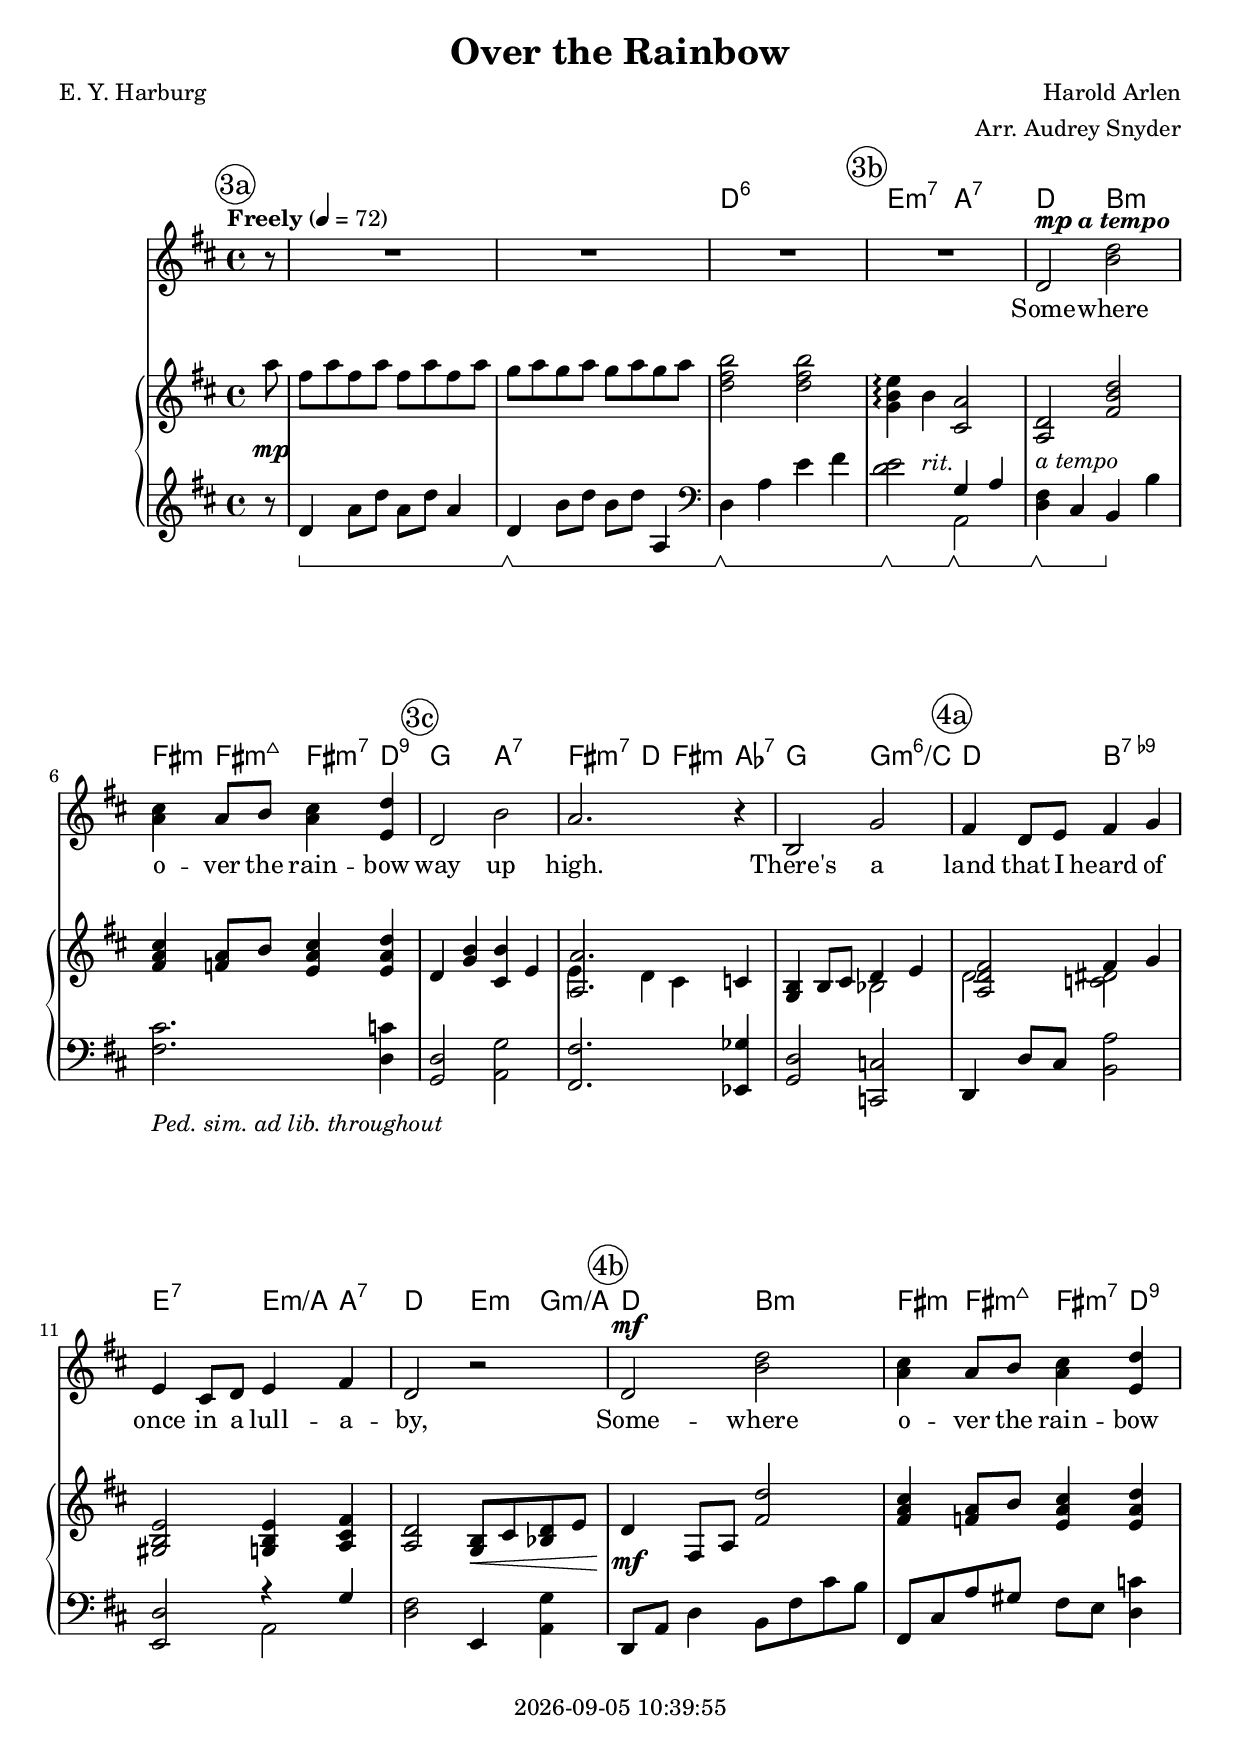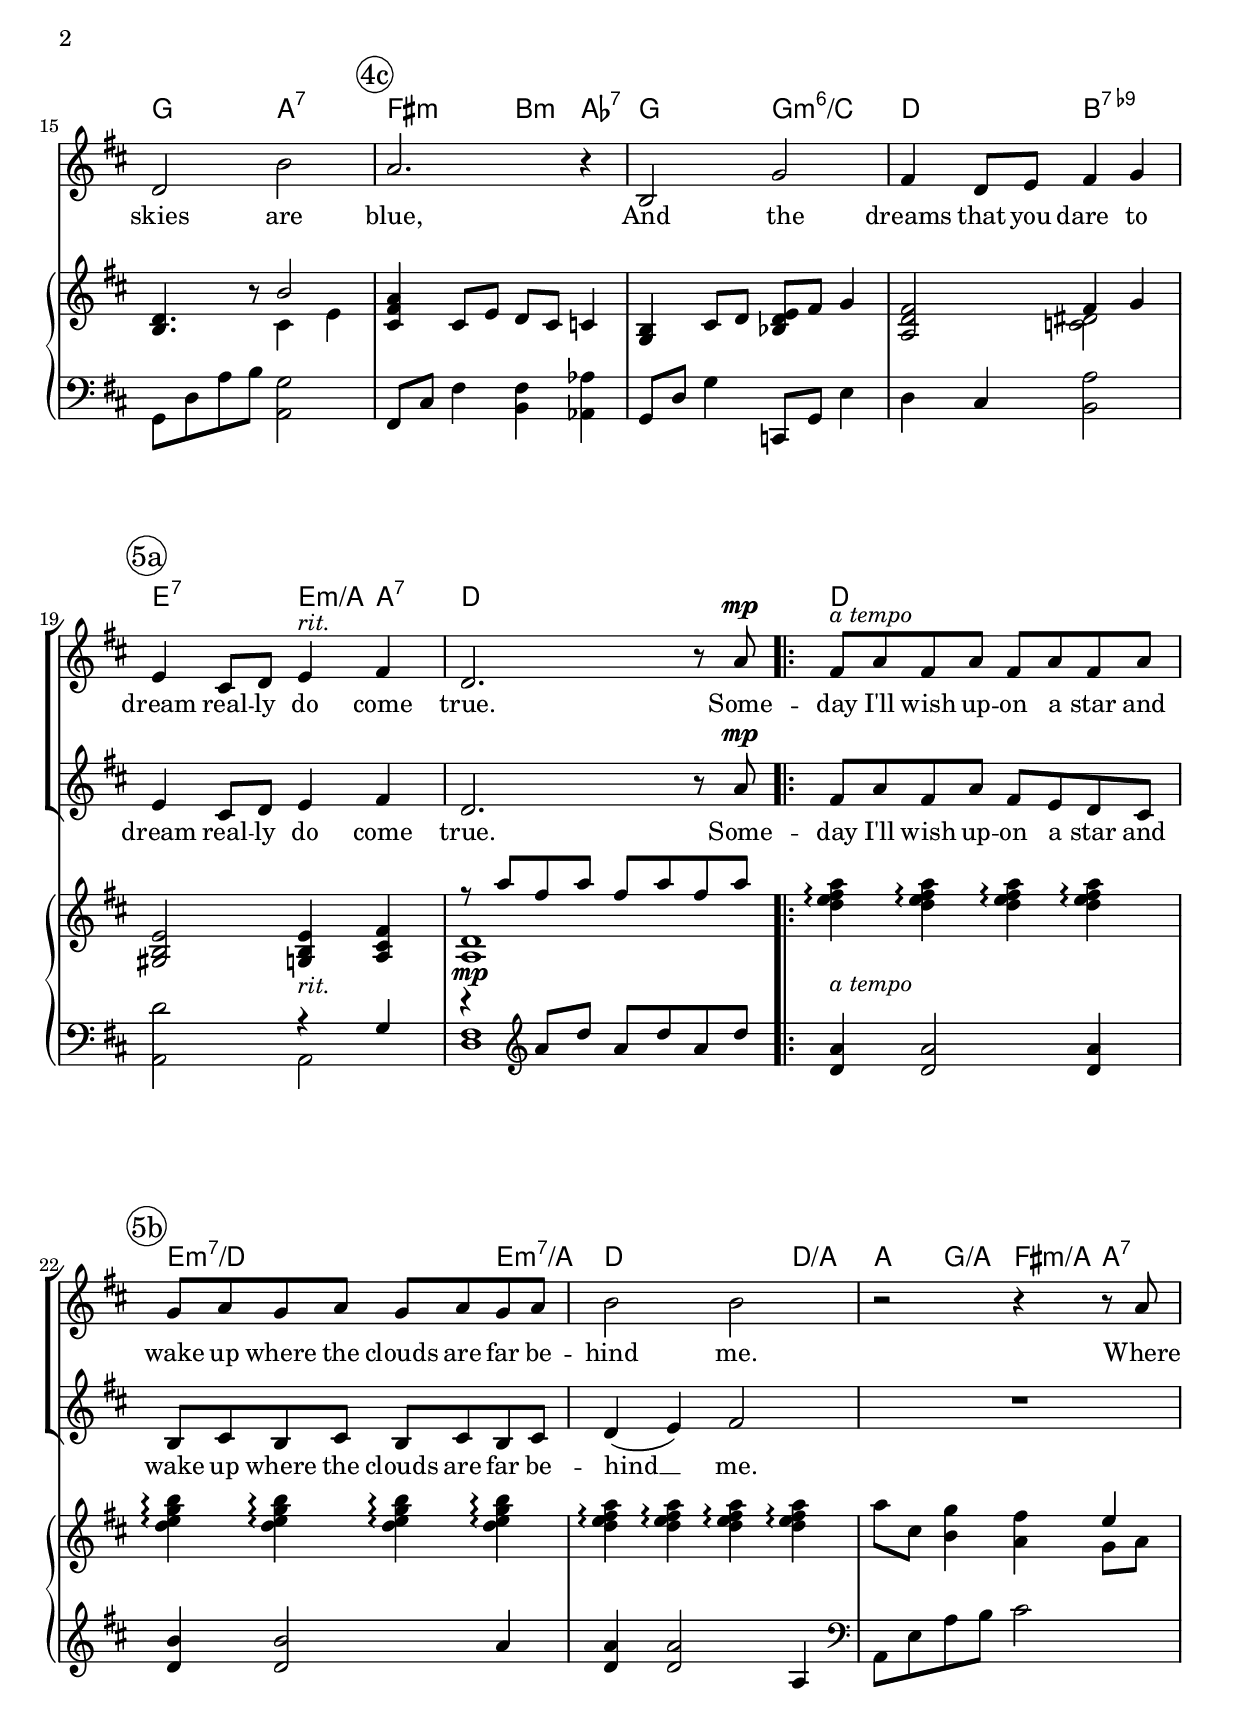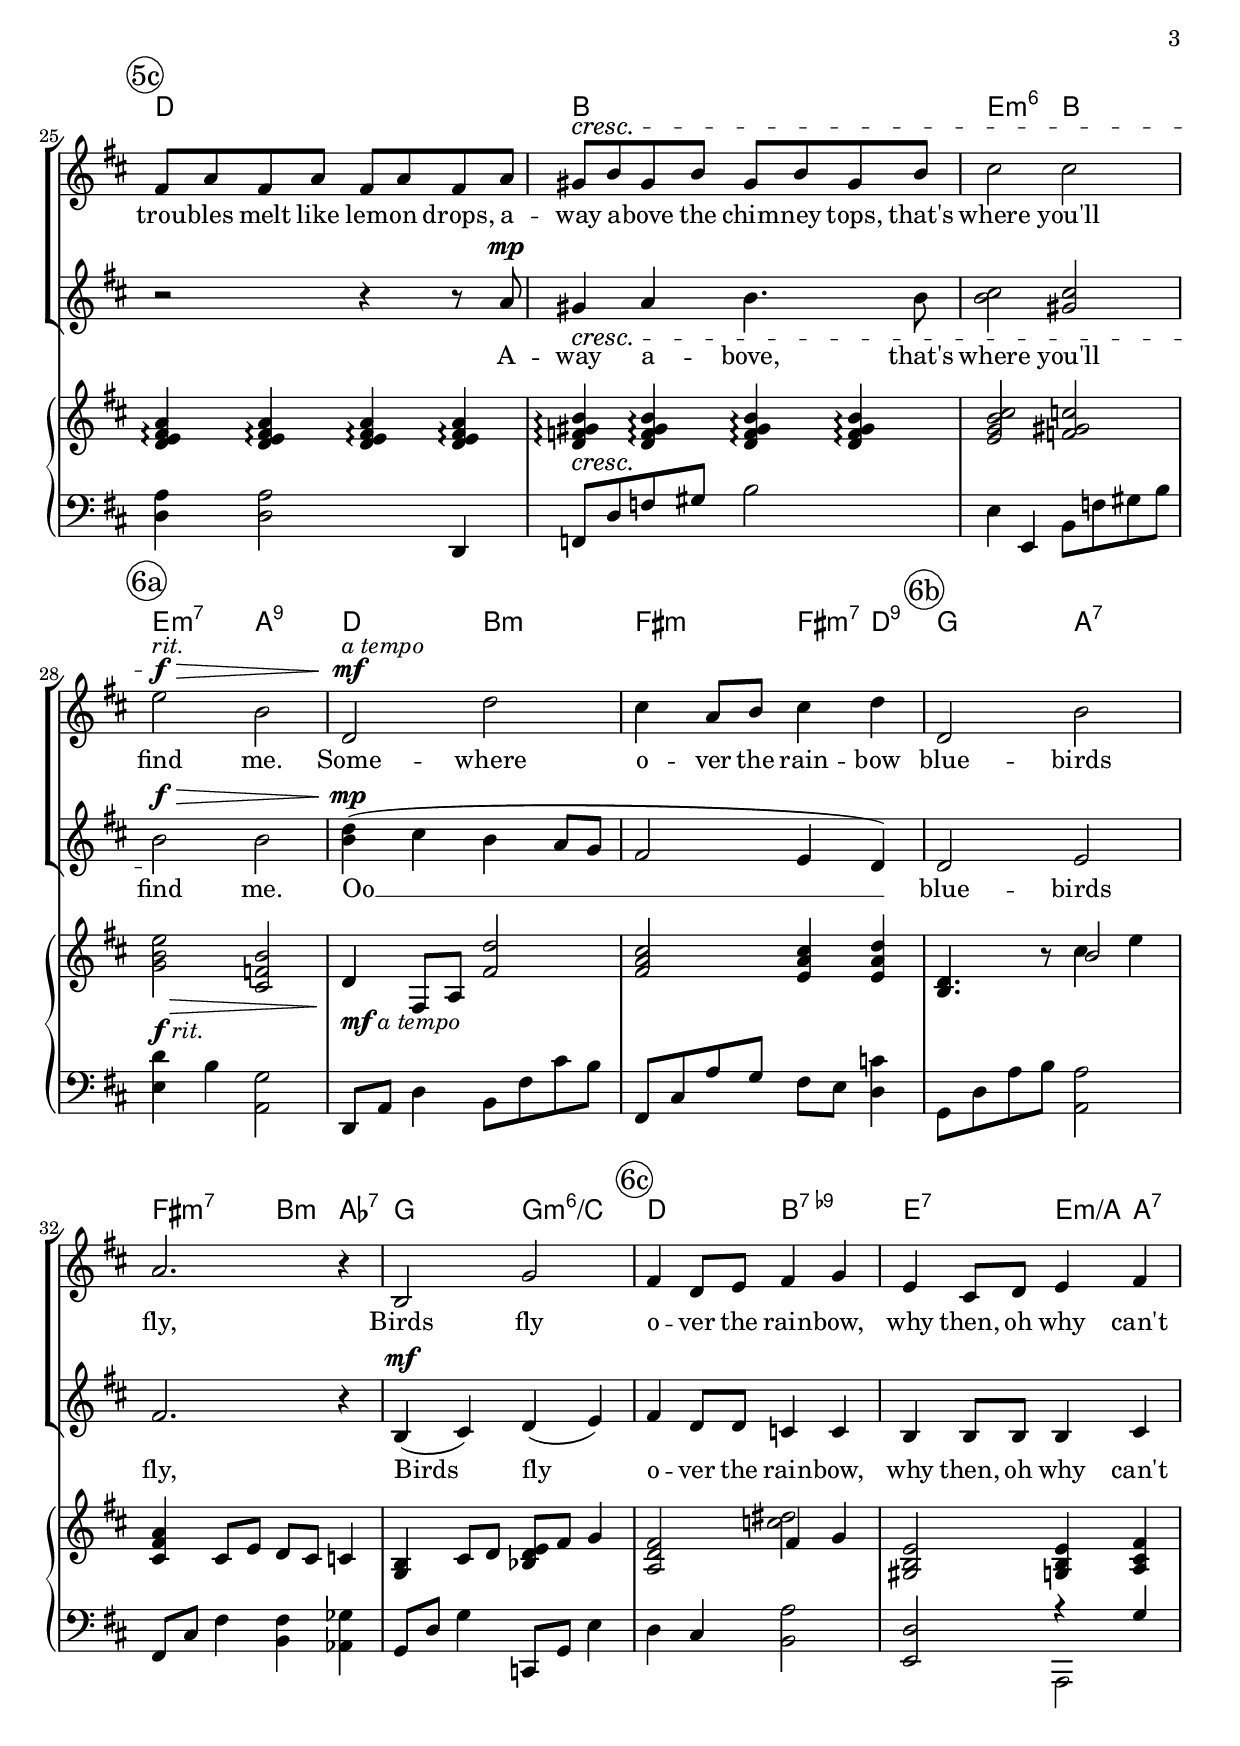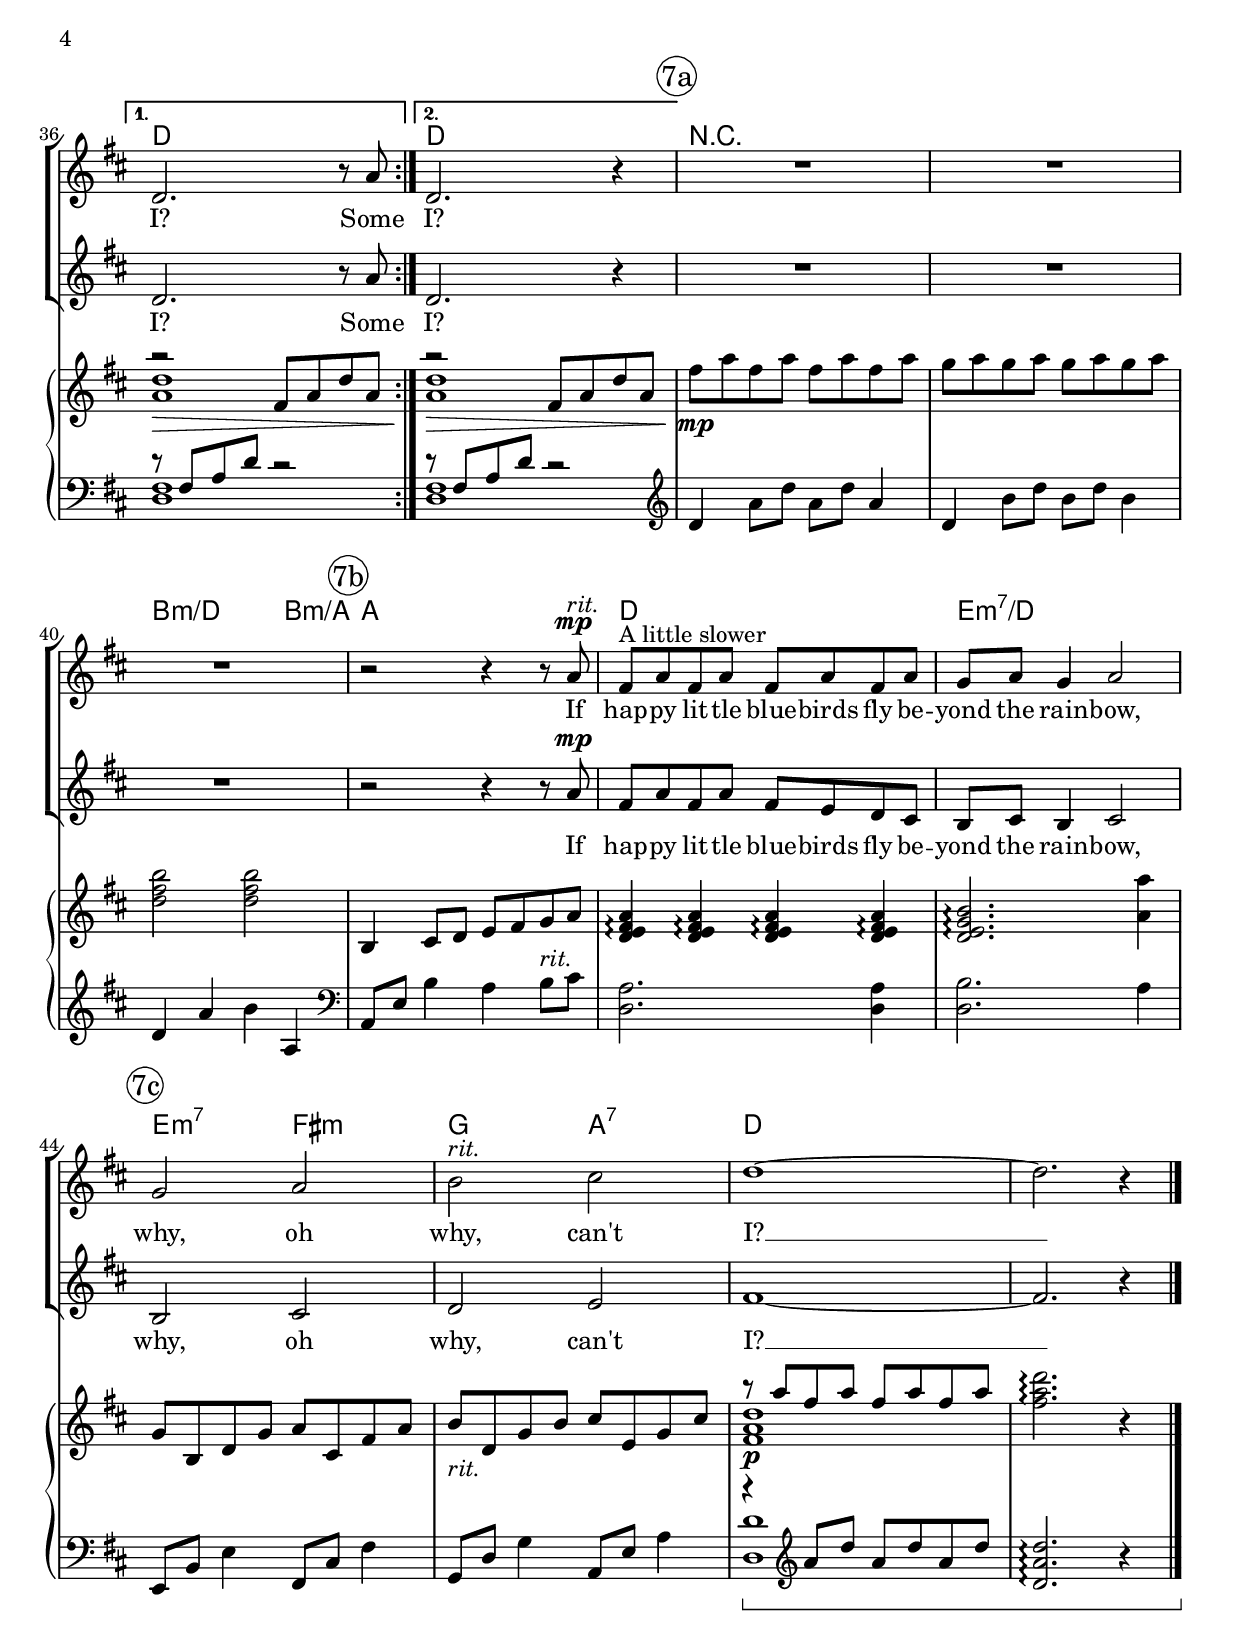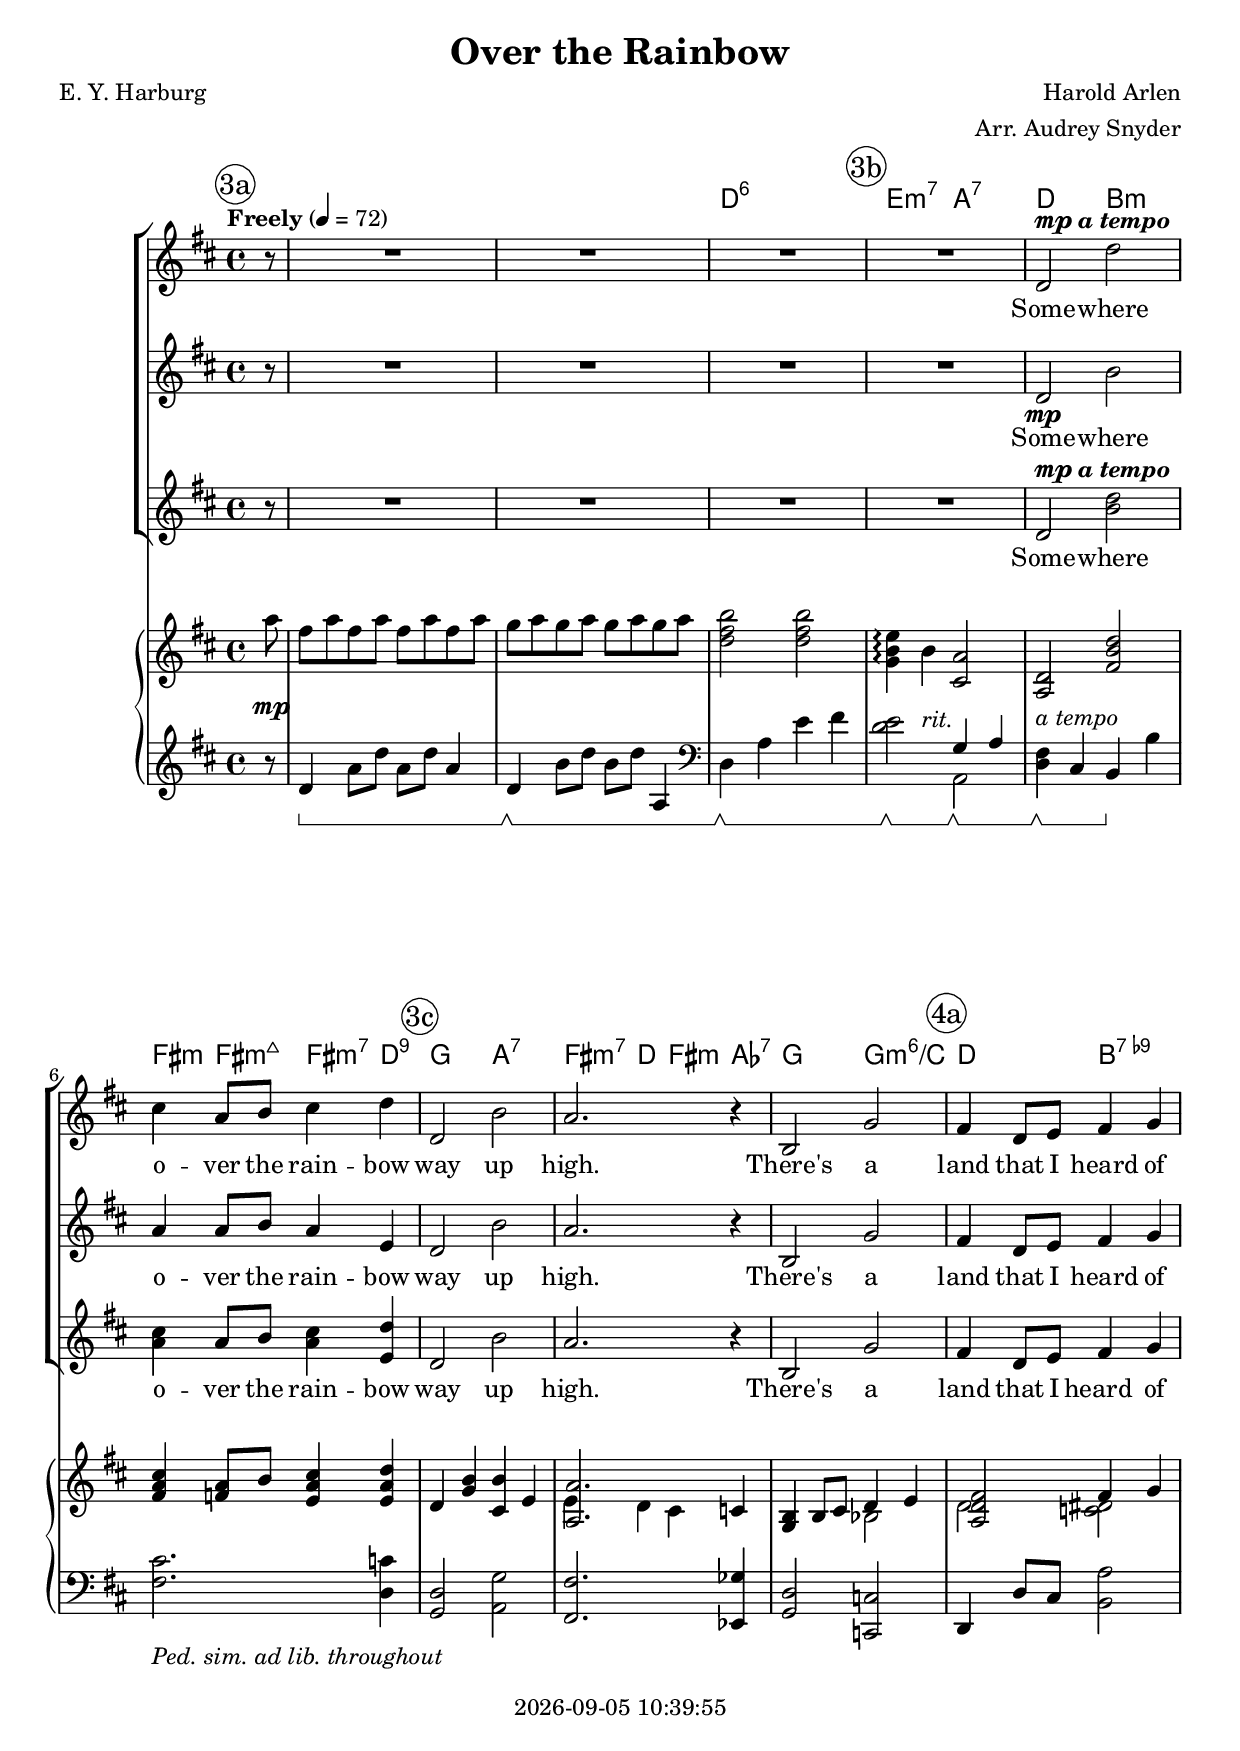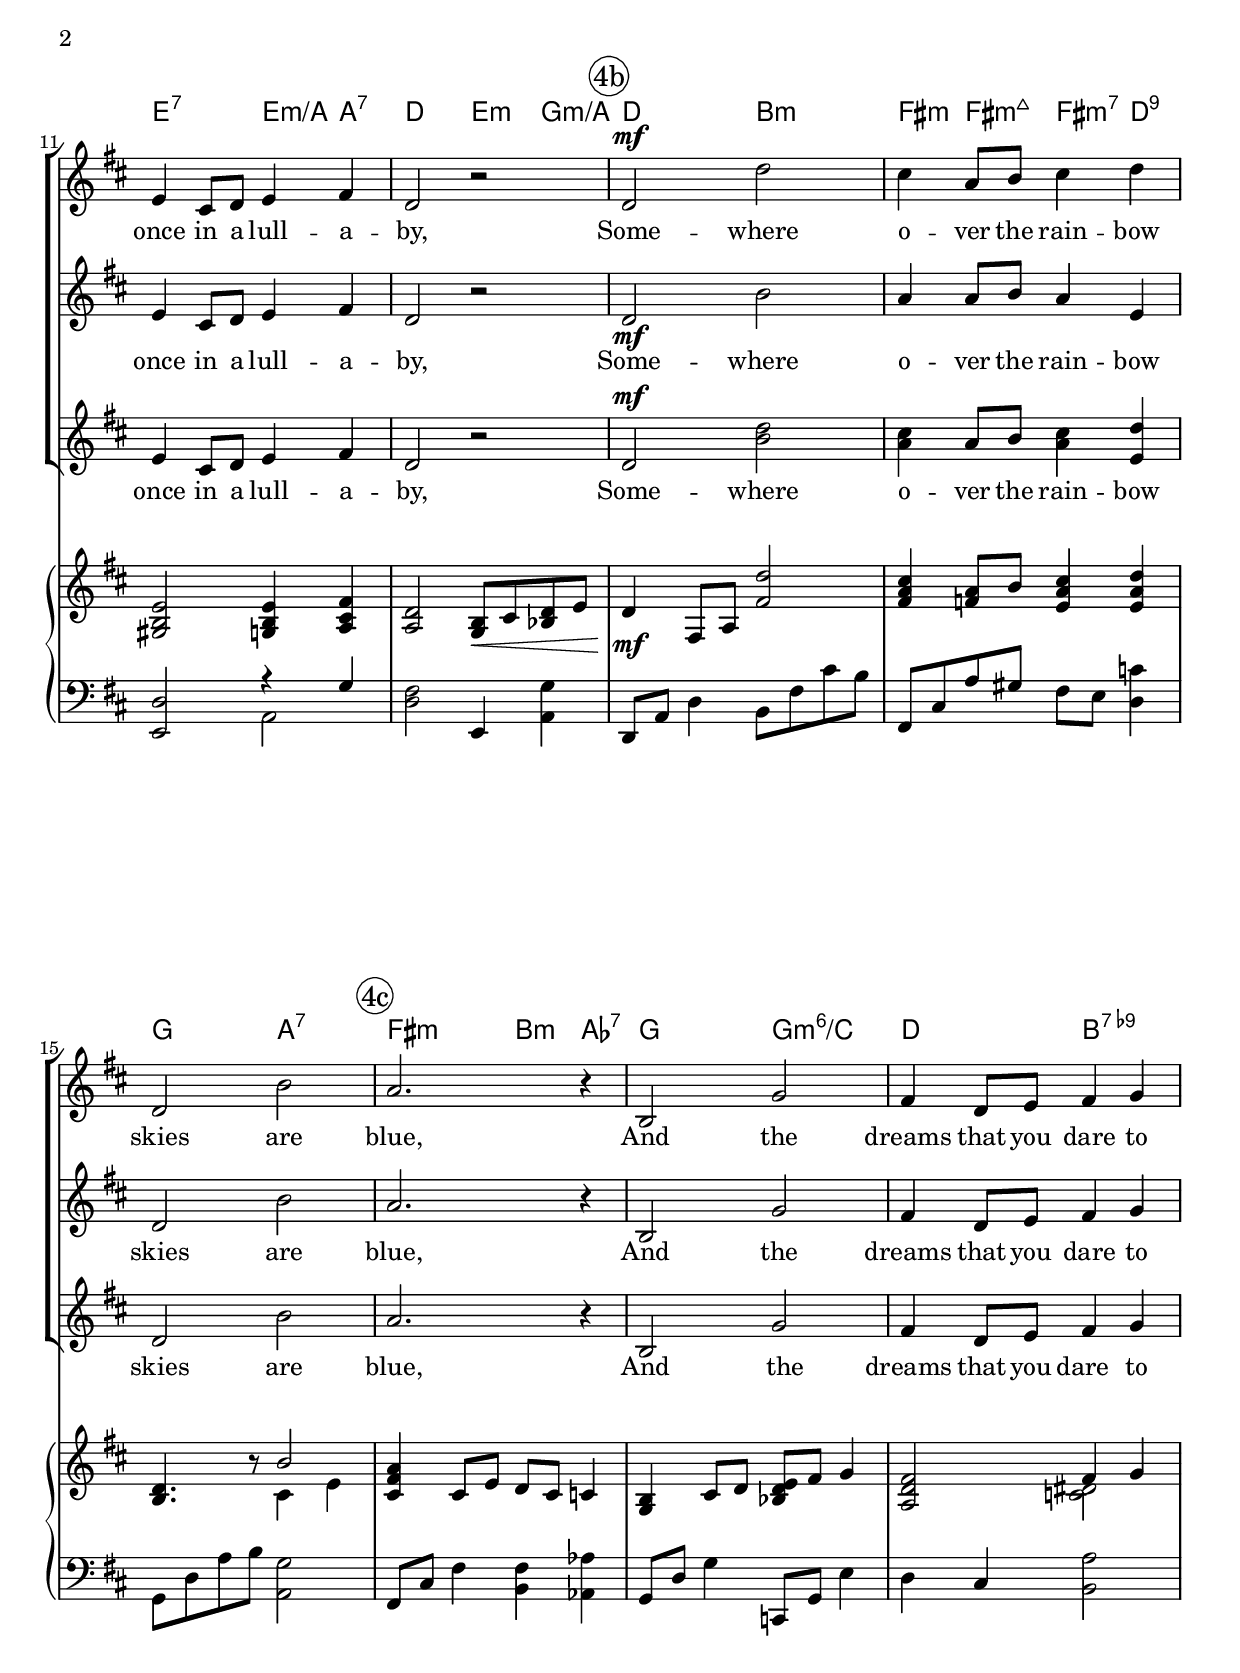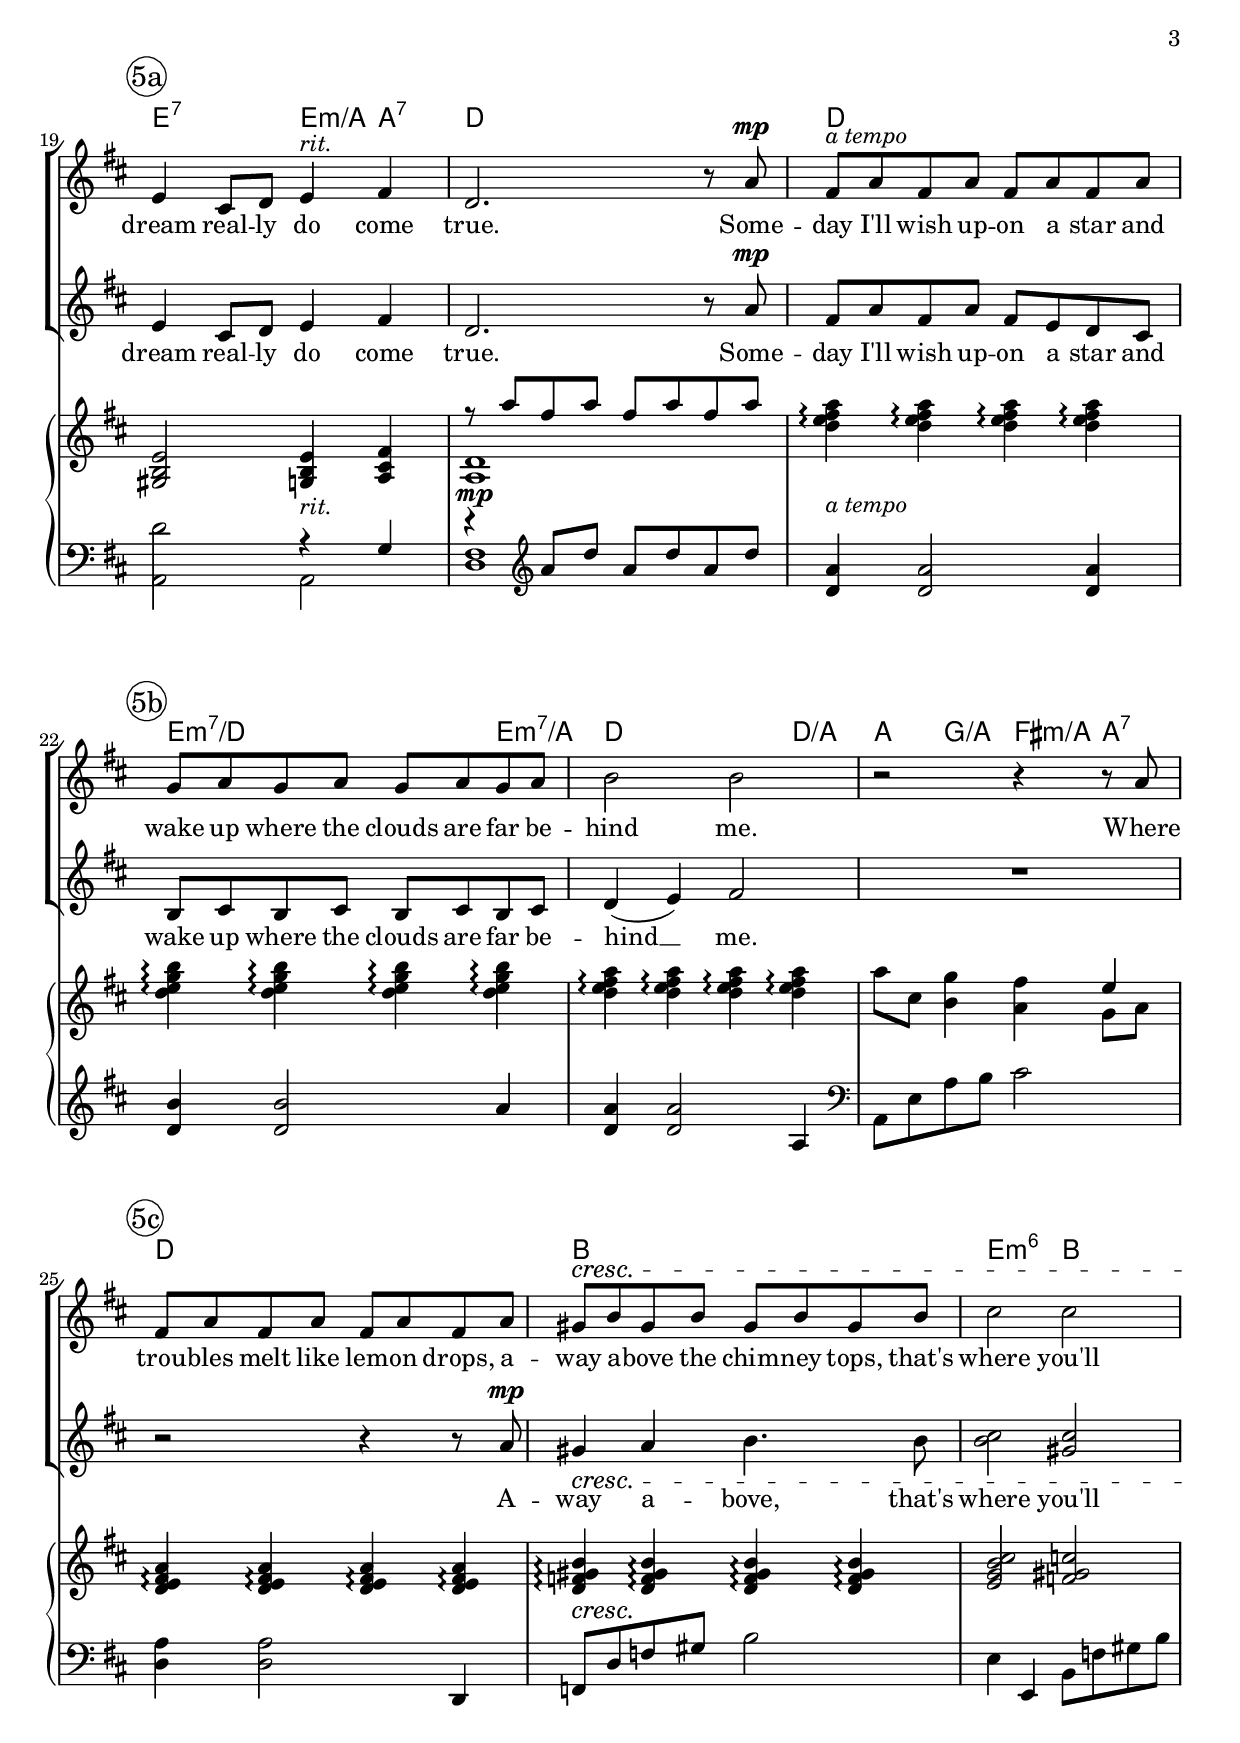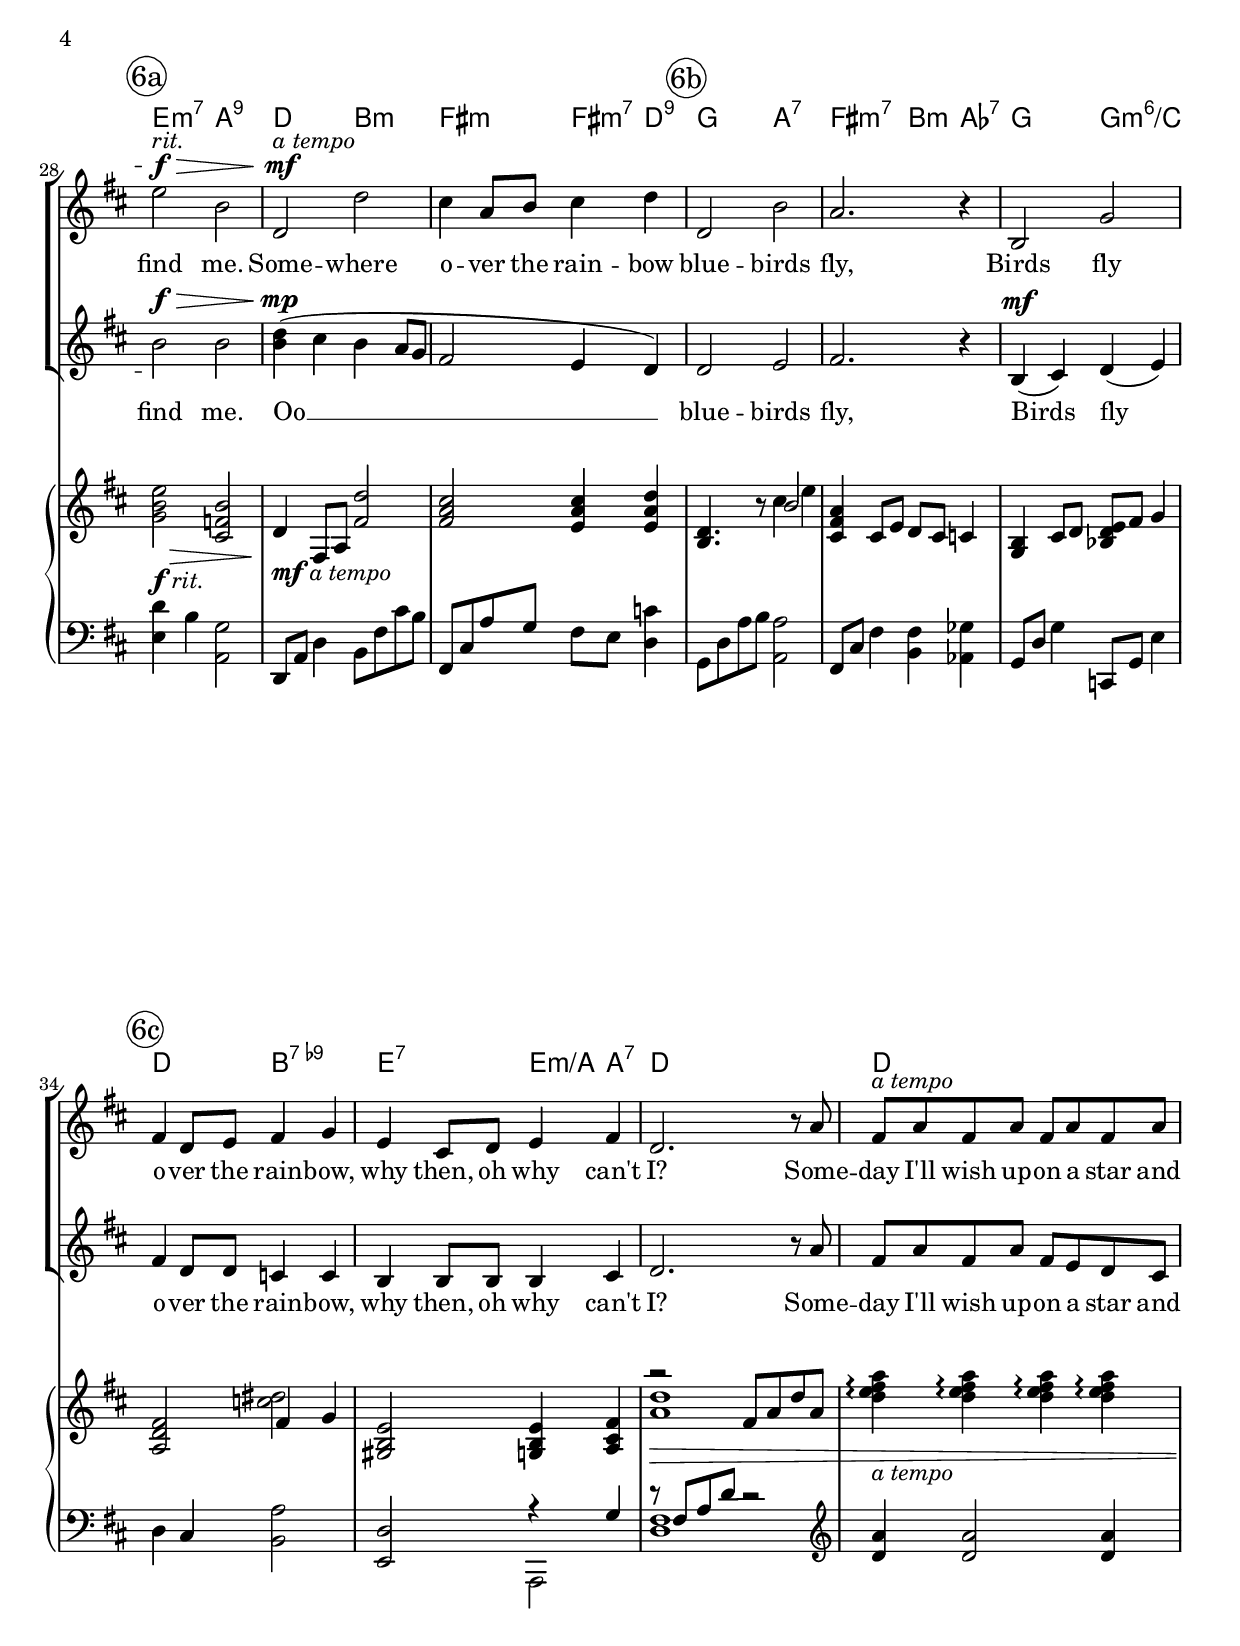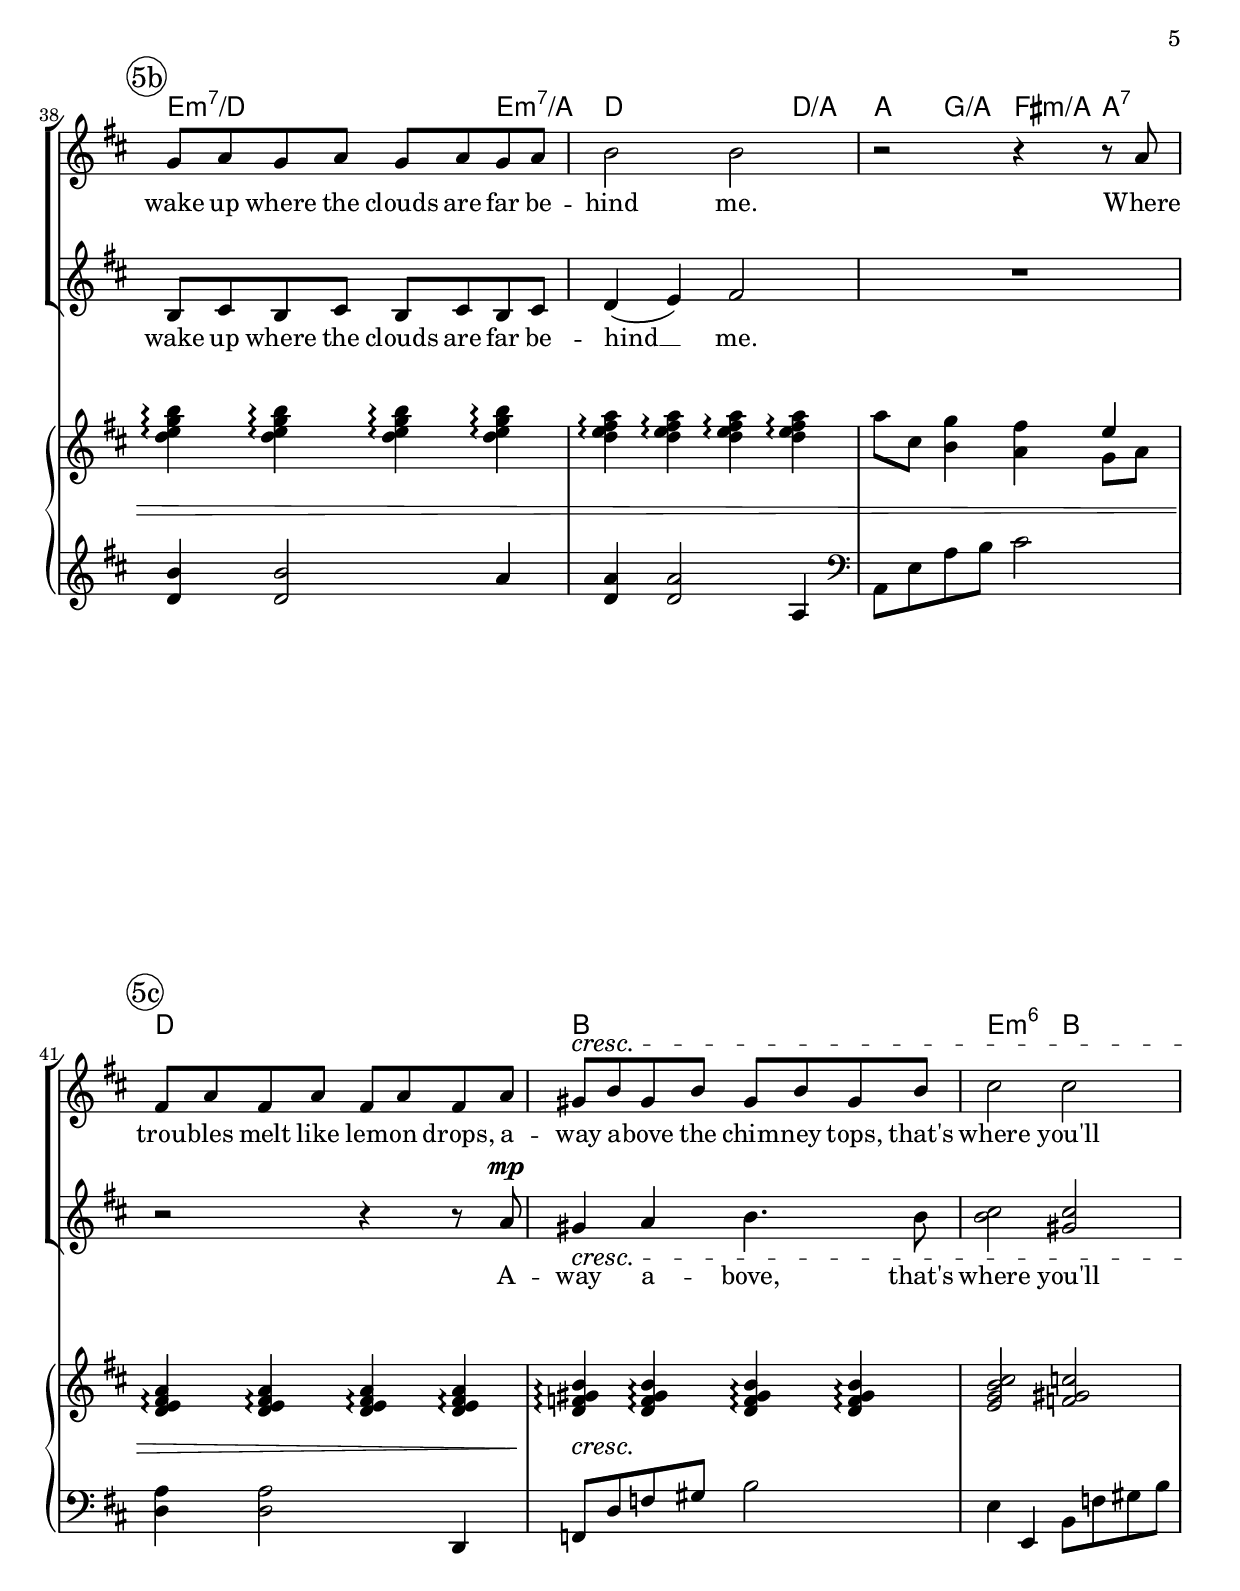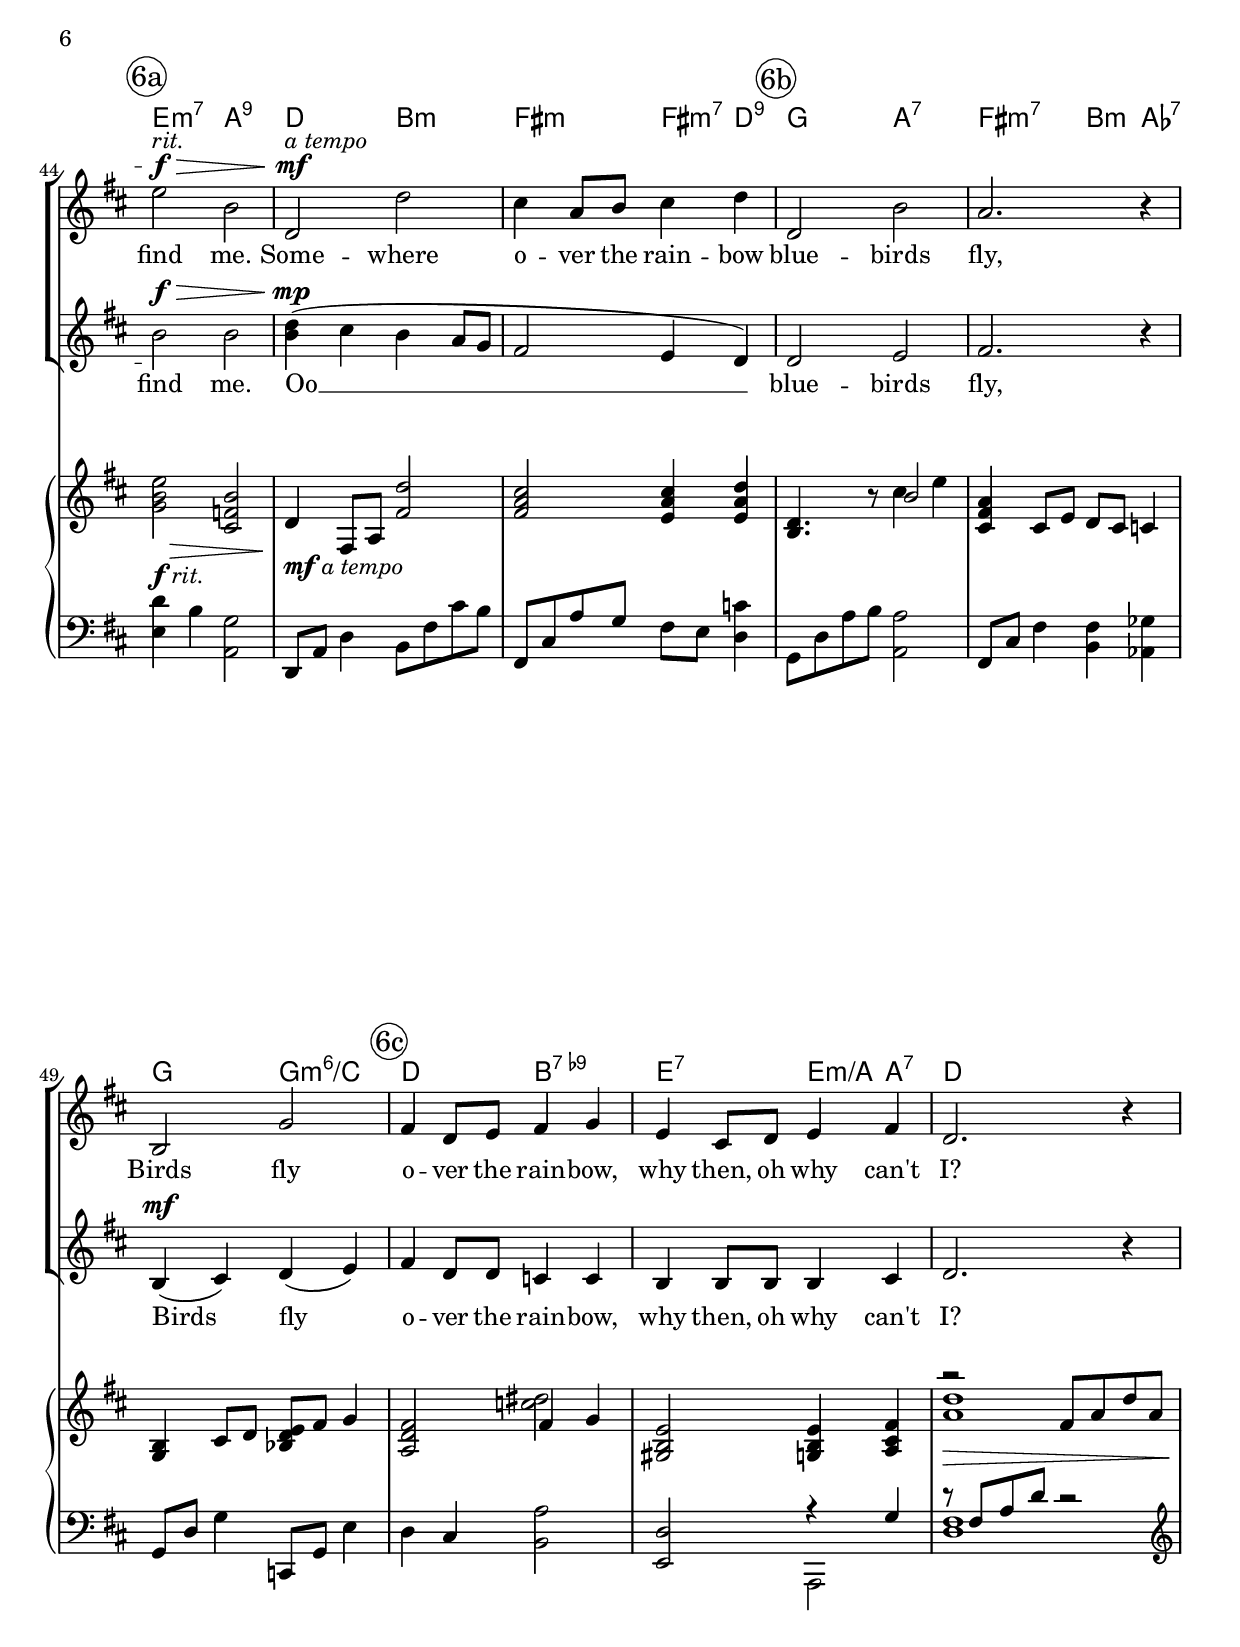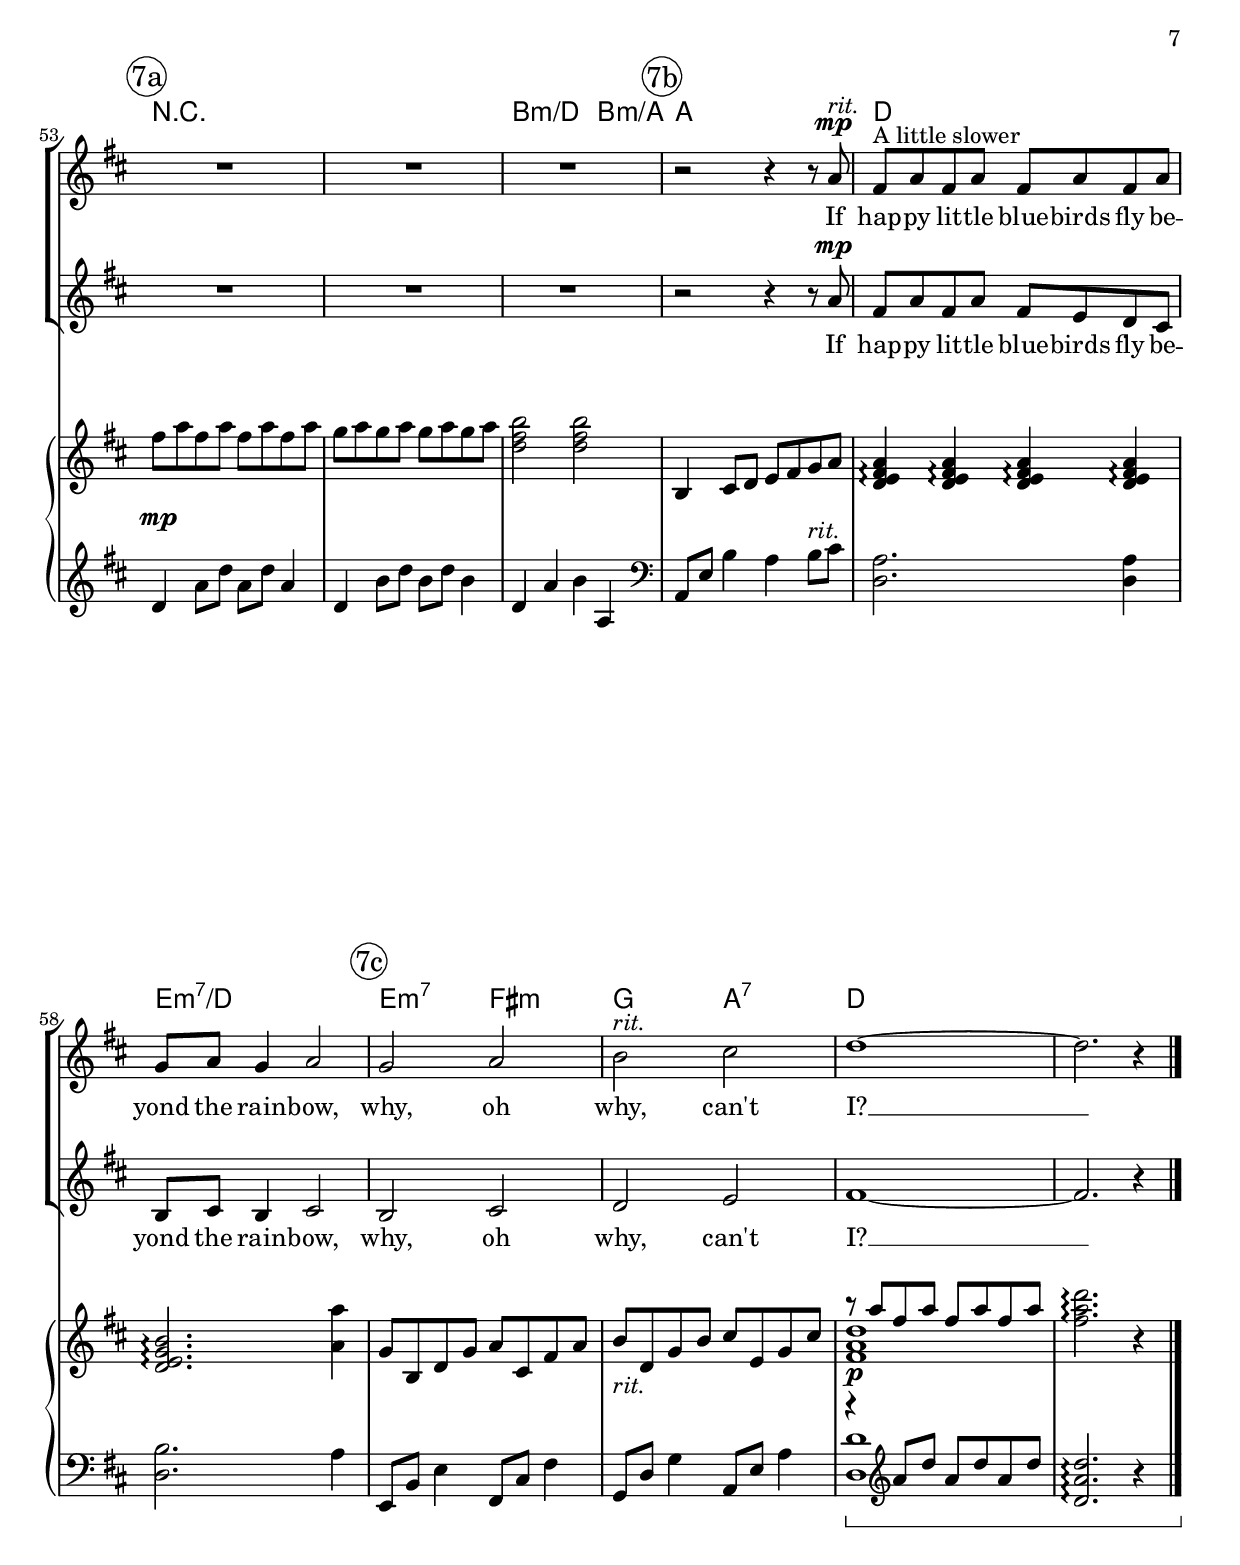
\version "2.20.2"

\include "articulate.ly"

today = #(strftime "%Y-%m-%d %H:%M:%S" (localtime (current-time)))

\header {
% centered at top
%  dedication  = "dedication"
  title       = "Over the Rainbow"
%  subtitle    = "subtitle"
%  subsubtitle = "subsubtitle"
%  instrument  = "instrument"
  
% arrangement of following lines:
%
%  poet    composer
%  meter   arranger
%  piece       opus

  composer    = "Harold Arlen"
  arranger    = "Arr. Audrey Snyder"
%  opus        = "opus"

  poet        = "E. Y. Harburg"
%  meter       = "meter"
%  piece       = "piece"

% centered at bottom
% tagline     = "tagline" % default lilypond version
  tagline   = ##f
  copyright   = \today
}

% #(set-global-staff-size 16)

% \paper {
%   #(set-paper-size "a4")
%   line-width = 180\mm
%   left-margin = 20\mm
%   bottom-margin = 10\mm
%   top-margin = 10\mm
% }

global = {
  \key d \major
  \time 4/4
  \partial 8
}

colour = {
  \override NoteHead.color   = #red
  \override Stem.color       = #red
  \override Beam.color       = #red
  \override Accidental.color = #red
  \override Slur.color       = #red
  \override Tie.color        = #red
  \override Dots.color       = #red
}

black = {
  \override NoteHead.color   = #black
  \override Stem.color       = #black
  \override Beam.color       = #black
  \override Accidental.color = #black
  \override Slur.color       = #black
  \override Tie.color        = #black
  \override Dots.color       = #black
}

TempoTrack = {
  \tempo "Freely" 4=72
  s8
  \set Score.tempoHideNote = ##t
  s1*3
  s4 \tempo 4=68 s2. \tempo 4=72 % 3b
  s1*14
  s2 \tempo 4=68 s
  s1 \tempo 4=72
  \repeat volta 2 {
    s1*7
    \tempo 4=68 s1 \tempo 4=72 % 6a
    s1*7
  }
  \alternative {{s1}{s1}}
  s1*3
  s2. \tempo 4=66 s4 % 7b
  s1*3
  \tempo 4=62 s1
  s1
  s1
}

RehearsalTrack = {
%  \set Score.currentBarNumber = #5
%  \mark \markup { \box 5 }
  \mark \markup { \circle "3a" } s8 s1*3
  \mark \markup { \circle "3b" } s1*3
  \mark \markup { \circle "3c" } s1*3
  \mark \markup { \circle "4a" } s1*3
  \mark \markup { \circle "4b" } s1*3
  \mark \markup { \circle "4c" } s1*3
  \mark \markup { \circle "5a" } s1*2
  \repeat volta 2 {
    s1
    \mark \markup { \circle "5b" } s1*3
    \mark \markup { \circle "5c" } s1*3
    \mark \markup { \circle "6a" } s1*3
    \mark \markup { \circle "6b" } s1*3
    \mark \markup { \circle "6c" } s1*2
  }
  \alternative {{s1}{s1}}
  \mark \markup { \circle "7a" } s1*3
  \mark \markup { \circle "7b" } s1*3
  \mark \markup { \circle "7c" } s1*4
}

ChordTrack = \chordmode {
  s8
  s1
  s1
  d1:6
  e2:m7 a:7 % 3b
  d2 b:m
  fis4:m fis4:m7+ fis:m7 d:9
  g2 a:7 % 3c
  fis4:m7 d fis:m aes:7
  g2 g:m6/c
  d2 b:7.9- % 4a
  e2:7 e4:m/a
  a:7
  d2 e4:m g:m/a
  d2 b:m % 4b
  fis4:m fis:m7+ fis:m7 d:9
  g2 a:7
  fis2:m b4:m aes:7 % 4c
  g2 g:m6/c
  d2 b:7.9-
  e2:7 e4:m/a a:7 % 5a
  d1
  \repeat volta 2 {
    d1
    e2.:m7/d e4:m7/a % 5b
    d2. d4/a
    a4 g/a fis:m/a a:7
    d1 % 5c
    b1 %%% FIX
    e2:m6 b %%% FIX
    e2:m7 a:9.5 % 6a
    d2 b:m
    fis2:m fis4:m7 d:9
    g2 a:7 % 6b
    fis2:m7 b4:m aes:7
    g2 g:m6/c
    d2 b:7.9- % 6c
    e2:7 e4:m/a a:7
  }
  \alternative {
    {
      d1
    }
    {
      d1
    }
  }
  r1 % 7a
  s1
  b2.:m/d b4:m/a
  a1 % 7b
  d1
  e1:m7/d %%% -\markup "(let ring)"
  e2:m7 fis:m % 7c
  g2 a:7
  d1
  s
}

partIjoint = \relative {
  \global
  r8
  R1*4
  d'2\omit\mp^\markup \bold \italic {\dynamic mp a tempo} d' % 3b+
  cis4 a8 b cis4 d
  d,2 b' % 3c
  a2. r4
  b,2 g'
  fis4 d8 e fis4 g % 4a
  e4 cis8 d e4 fis
  d2 r
  d2^\mf d' % 4b
  cis4 a8 b cis4 d
  d,2 b'
  a2. r4 % 4c
  b,2 g'
  fis4 d8 e fis4 g \break
}

emptysingle = {
  \global
  s8
  s1*18
}

partIsingle = \relative {
  e'4 cis8 d e4^\markup \italic rit. fis % 5a
  d2. r8 a'^\mp
  \repeat volta 2 {
    fis8^\markup \italic "a tempo" a fis a fis a fis a
    g8 a g a g a g a % 5b
    b2 b
    r2 r4 r8 a
    fis8 a fis a fis a fis a % 5c
    gis^\cresc b gis b gis b gis b
    cis2 cis
    e2^\f^\>^\markup \italic rit. b % 6a
    d,2^\mf^\markup \italic "a tempo"
    d'
    cis4 a8 b cis4 d
    d,2 b' % 6b
    a2. r4
    b,2 g'
    fis4 d8 e fis4 g % 6c
    e4 cis8 d e4 fis
  }
  \alternative {
    {
      d2. r8 a'
    }
    {
      d,2. r4
    }
  }
  R1 % 7a
  R1
  R1
  r2 r4 r8 a'^\mp^\markup \italic rit. % 7b
  fis8^\markup \upright "A little slower" a fis a fis a fis a
  g8 a g4 a2
  g2 a % 7c
  b2^\markup \italic rit. cis
  d1~
  d2. r4
}

wordsJoint = \lyricmode {
  Some -- where o -- ver the rain -- bow way up high.
  There's a land that I heard of once in a lull -- a -- by,
  Some -- where o -- ver the rain -- bow skies are blue,
  And the dreams that you dare to
}

wordsI = \lyricmode {
  dream real -- ly do come true.
  Some -- day I'll wish up -- on a star and
  wake up where the clouds are far be -- hind me.
  Where trou -- bles melt like lem -- on drops,
  a -- way a -- bove the chim -- ney tops,
  that's where you'll find me.
  Some -- where o -- ver the rain -- bow blue -- birds fly,
  Birds fly o -- ver the rain -- bow,
  why then, oh why can't I?
  Some I?
  If hap -- py lit -- tle blue -- birds fly be -- yond the rain -- bow,
  why, oh why, can't I? __
}

wordsIsingle = \lyricmode {
  Some -- where o -- ver the rain -- bow way up high.
  There's a land that I heard of once in a lull -- a -- by,
  Some -- where o -- ver the rain -- bow skies are blue,
  And the dreams that you dare to
  dream real -- ly do come true.
  Some -- day I'll wish up -- on a star and
  wake up where the clouds are far be -- hind me.
  Where trou -- bles melt like lem -- on drops,
  a -- way a -- bove the chim -- ney tops,
  that's where you'll find me.
  Some -- where o -- ver the rain -- bow blue -- birds fly,
  Birds fly o -- ver the rain -- bow,
  why then, oh why can't I?
  Some -- day I'll wish up -- on a star and
  wake up where the clouds are far be -- hind me.
  Where trou -- bles melt like lem -- on drops,
  a -- way a -- bove the chim -- ney tops,
  that's where you'll find me.
  Some -- where o -- ver the rain -- bow blue -- birds fly,
  Birds fly o -- ver the rain -- bow,
  why then, oh why can't I?
  If hap -- py lit -- tle blue -- birds fly be -- yond the rain -- bow,
  why, oh why, can't I? __
}

wordsImidi = \lyricmode {
  "Some" "where " o "ver " "the " rain "bow " "way " "up " "high. "
  "\nThere's " "a " "land " "that " "I " "heard " "of " "once " "in " "a " lull a "by, "
  "\nSome" "where " o "ver " "the " rain "bow " "skies " "are " "blue, "
  "\nAnd " "the " "dreams " "that " "you " "dare " "to "
  "\ndream " real "ly " "do " "come " "true. "
  "\nSome" "day " "I'll " "wish " up "on " "a " "star " "and "
  "\nwake " "up " "where " "the " "clouds " "are " "far " be "hind " "me. "
  "\nWhere " trou "bles " "melt " "like " lem "on " "drops, "
  "\na" "way " a "bove " "the " chim "ney " "tops, "
  "\nthat's " "where " "you'll " "find " "me. "
  "\nSome" "where " o "ver " "the " rain "bow " blue "birds " "fly, "
  "\nBirds " "fly " o "ver " "the " rain "bow, "
  "\nwhy " "then, " "oh " "why " "can't " "I? "
  "\nSome" "day " "I'll " "wish " up "on " "a " "star " "and "
  "\nwake " "up " "where " "the " "clouds " "are " "far " be "hind " "me. "
  "\nWhere " trou "bles " "melt " "like " lem "on " "drops, "
  "\na" "way " a "bove " "the " chim "ney " "tops, "
  "\nthat's " "where " "you'll " "find " "me. "
  "\nSome" "where " o "ver " "the " rain "bow " blue "birds " "fly, "
  "\nBirds " "fly " o "ver " "the " rain "bow, "
  "\nwhy " "then, " "oh " "why " "can't " "I? "
  "\nIf " hap "py " lit "tle " blue "birds " "fly " be "yond " "the " rain "bow, "
  "\nwhy, " "oh " "why, " "can't " "I? " 
}

partIIjoint = \relative {
  \global
  r8
  R1*4
  d'2\mp b' % 3b+
  a4 a8 b a4 e
  d2 b' % 3c
  a2. r4
  b,2 g'
  fis4 d8 e fis4 g % 4a
  e4 cis8 d e4 fis
  d2 r
  d2\mf b' % 4b
  a4 a8 b a4 e
  d2 b'
  a2. r4 % 4c
  b,2 g'
  fis4 d8 e fis4 g \break
}

partIIsingle = \relative {
  e'4 cis8 d e4 fis % 5a
  d2. r8 a'^\mp
  \repeat volta 2 {
    fis8 a fis a fis e d cis
    b8 cis b cis b cis b cis % 5b
    d4(e) fis2
    R1
    r2 r4 r8 a^\mp % 5c
    gis4\cresc a b4. b8
    <b cis>2 <gis cis>
    b2^\f^\> b % 6a
    <b d>4\mp(cis b a8 g
    fis2 e4 d)
    d2 e % 6b
    fis2. r4
    b,4^\mf(cis) d(e)
    fis4 d8 d c4 c % 6c
    b4 b8 b b4 cis
  }
  \alternative {
    {
      d2. r8 a'
    }
    {
      d,2. r4
    }
  }
  R1 % 7a
  R1
  R1
  r2 r4 r8 a'^\mp % 7b
  fis8 a fis a fis e d cis
  b8 cis b4 cis2
  b2 cis % 7c
  d2 e
  fis1~
  fis2. r4
  \bar "|."
}

wordsII = \lyricmode {
  dream real -- ly do come true.
  Some -- day I'll wish up -- on a star and
  wake up where the clouds are far be -- hind __ me.

  A -- way a -- bove,
  that's where you'll find me.
  Oo __
  blue -- birds fly,
  Birds fly o -- ver the rain -- bow,
  why then, oh why can't I?
  Some I?
  If hap -- py lit -- tle blue -- birds fly be -- yond the rain -- bow,
  why, oh why, can't I? __
}

wordsIIsingle = \lyricmode {
  Some -- where o -- ver the rain -- bow way up high.
  There's a land that I heard of once in a lull -- a -- by,
  Some -- where o -- ver the rain -- bow skies are blue,
  And the dreams that you dare to
  dream real -- ly do come true.
  Some -- day I'll wish up -- on a star and
  wake up where the clouds are far be -- hind __ me.

  A -- way a -- bove,
  that's where you'll find me.
  Oo __
  blue -- birds fly,
  Birds fly o -- ver the rain -- bow,
  why then, oh why can't I?
  Some -- day I'll wish up -- on a star and
  wake up where the clouds are far be -- hind __ me.

  A -- way a -- bove,
  that's where you'll find me.
  Oo __
  blue -- birds fly,
  Birds fly o -- ver the rain -- bow,
  why then, oh why can't I?
  If hap -- py lit -- tle blue -- birds fly be -- yond the rain -- bow,
  why, oh why, can't I? __
}

wordsIImidi = \lyricmode {
  "Some" "where " o "ver " "the " rain "bow " "way " "up " "high. "
  "\nThere's " "a " "land " "that " "I " "heard " "of " "once " "in " "a " lull a "by, "
  "\nSome" "where " o "ver " "the " rain "bow " "skies " "are " "blue, "
  "\nAnd " "the " "dreams " "that " "you " "dare " "to "
  "\ndream " real "ly " "do " "come " "true. "
  "\nSome" "day " "I'll " "wish " up "on " "a " "star " "and "
  "\nwake " "up " "where " "the " "clouds " "are " "far " be "hind "  "me. "

  "\nA" "way " a "bove, "
  "\nthat's " "where " "you'll " "find " "me. "
  "\nOo " 
  "\nblue" "birds " "fly, "
  "\nBirds " "fly " o "ver " "the " rain "bow, "
  "\nwhy " "then, " "oh " "why " "can't " "I? "
  "\nSome" "day " "I'll " "wish " up "on " "a " "star " "and "
  "\nwake " "up " "where " "the " "clouds " "are " "far " be "hind "  "me. "

  "\nA" "way " a "bove, "
  "\nthat's " "where " "you'll " "find " "me. "
  "\nOo " 
  "\nblue" "birds " "fly, "
  "\nBirds " "fly " o "ver " "the " rain "bow, "
  "\nwhy " "then, " "oh " "why " "can't " "I? "
  "\nIf " hap "py " lit "tle " blue "birds " "fly " be "yond " "the " rain "bow, "
  "\nwhy, " "oh " "why, " "can't " "I? " 
}

pianoRH = \relative {
  \global
  a''8\omit\mp
  fis8 a fis a fis a fis a
  g8 a g a g a g a
  <d, fis b>2 q
  <g, b e>4\arpeggio b <cis, a'>2 % 3b
  <a d>2 <fis' b d>
  <fis a cis>4 <f a>8 b <e, a cis>4 <e a d>
  d4 <g b> <cis, b'> e % 3c
  s1
  <g, b>4 b8 cis s2
  <a d fis>2 s % 4a
  <gis b e>2 <g b e>4 <a cis fis>
  <a d>2 <g b>8 cis <bes d> e
  d4 fis,8 a <fis' d'>2 % 4b
  <fis a cis>4 <f a>8 b <e, a cis>4 <e a d>
  <b d>4. r8 s2
  <cis fis a>4 cis8\omit\< e d cis c4 % 4c
  <g b>4\omit\mf cis8 d <bes d e> fis' g4
  <a, d fis>2 s
  <gis b e>2 <g b e>4 <a cis fis> % 5a
  s1\omit\mp
  \repeat volta 2 {
    <d' e fis a>4\arpeggio q\arpeggio q\arpeggio q\arpeggio
    <d e g b>4\arpeggio q\arpeggio q\arpeggio q\arpeggio % 5b
    <d e fis a>4\arpeggio q\arpeggio q\arpeggio q\arpeggio
    a'8 cis, <b g'>4 <a fis'> s
    <d, e fis a>4\arpeggio q\arpeggio q\arpeggio q\arpeggio % 5c
    <d f gis b>4\omit\cresc\arpeggio q\arpeggio q\arpeggio q\arpeggio
    <e g b cis>2 <f gis c>
    <g b e>2\omit\f\omit\> <cis, f b> % 6a
    d4\omit\mf fis,8 a <fis' d'>2
    <fis a cis>2 <e a cis>4 <e a d>
    <b d>4. r8 s2 % 6b
    <cis fis a>4 cis8 e d cis c4
    <g b>4 cis8 d <bes d e> fis' g4
    <a, d fis>2 s % 6c
    <gis b e>2 <g b e>4 <a cis fis>
  }
    \alternative {
    {
      s1
    }
    {
      s1
    }
  }
  fis''8 a fis a fis a fis a % 7a
  g8 a g a g a g a
  <d, fis b>2 q
  b,4 cis8 d e fis g a % 7b
  <d, e fis a>4\arpeggio q\arpeggio q\arpeggio q\arpeggio
  <d e g b>2.\arpeggio <a' a'>4
  g8 b, d g a cis, fis a % 7c
  b8 d, g b cis e, g cis
  s1
  <fis a d>2.\arpeggio r4
  \bar "|."
}

pianoRHone = \relative {
  \global
  \voiceOne
  s8\omit\mp
  s1*7
  <a a'>2. c4 % 3c+
  s2 d4 e
  s2 fis4 g % 4a
  s1*4
  s2 b2\omit\< % 4b++
  s1\omit\mf % 4c
  s1
  s2 fis4 g
  s1 % 5a
  r8\omit\mp a' fis a fis a fis a
  \repeat volta 2 {
    s1*3
    s2. e4 % 5b++
    s1*6
    s2 b\omit\mf % 6b
    s1
    s1
    s2 fis4\omit\p g
    s1
  }
  \alternative {
    {
      r2 fis8 a d a
    }
    {
      r2 fis8 a d a
    }
  }
  s1*8
  r8 a' fis a fis a fis a % 7c++
  s1
  \bar "|."
}

pianoRHtwo = \relative {
  \global
  \voiceTwo
  s8\omit\mp
  s1*7
  e'4 d cis s % 3c+
  s2 bes
  d2 <c dis>2 % 4a
  s1*4
  s2 cis4\omit\mf e % 4b++
  s1 % 4c
  s1
  s2 <c dis>
  s1 % 5a
  <a d>1\omit\mp
  \repeat volta 2 {
    s1*3
    s2. g'8\omit\mf a % 5b++
    s1*6
    s2 cis4\omit\mp e % 6b
    s1
    s1
    s2 <c dis> % 6c
    s1
  }
  \alternative {
    {
      <a d>1\omit\mp
    }
    {
      <a d>1
    }
  }
  s1*8
  <fis a d>1\omit\p
  s1
  \bar "|."
}

dynamicsPiano = {
  \override DynamicTextSpanner.style = #'none
  \global
  s8\mp
  s1*3
  s4 s2.-\markup \italic rit.
  s1-\markup \italic "a tempo"
  s1*6
  s2 s\< % 4a++
  s1\mf % 4b
  s1*5
  s2 s-\markup \italic rit. % 5a
  s1\mp
  \repeat volta 2 {
    s1-\markup \italic "a tempo"
    s1*4
    s1\cresc % 5c+
    s1
    s1\omit\f-\markup \italic {\dynamic f rit.}\> % 6a
    s1\omit\mf-\markup \italic {\dynamic mf a tempo}
    s1*6
  }
  \alternative {{s1\>}{s1\>}}
  s1\mp % 7a
  s1
  s1
  s2. s4-\markup \italic rit. % 7b
  s1
  s1
  s1 % 7c
  s1-\markup \italic rit.
  s1\p
  s1
}

pianoLH = \relative {
  \global
  \oneVoice
  \clef treble
  r8\omit\mp
  d'4 a'8 d a d a4
  d,4 b'8 d b d a,4 \clef bass
  d,4 a' e' fis
  <d e>2 s % 3b
  <d, fis>4 cis b b'
  <fis cis'>2. <d c'>4
  <g, d'>2 <a g'> % 3c
  <fis fis'>2. <es ges'>4
  <g d'>2 <c, c'>
  d4 d'8 cis <b a'>2 % 4a
  <e, d'>2 s
  <d' fis>2 e,4\omit\< <a g'>
  d,8\omit\mf a' d4 b8 fis' cis' b % 4b
  fis,8 cis' a' gis fis e <d c'>4
  g,8 d' a' b <a, g'>2
  fis8 cis' fis4 <b, fis'> <aes aes'> % 4c
  g8 d' g4 c,,8 g' e'4
  d4 cis <b a'>2
  <a d'>2 s % 5a
  s1\omit\mp
  \repeat volta 2 {
    <d' a'>4 q2 q4
    <d b'>4 q2 a'4 % 5b
    <d, a'>4 q2 a4 \clef bass
    a,8 e' a b cis2
    <d, a'>4 q2 d,4 % 5c
    f8\omit\cresc d' f gis b2
    e,4 e, b'8 f' gis b
    <e, d'>4\omit\f\omit\> b' <a, g'>2 % 6a
    d,8\omit\mf a' d4 b8 fis' cis' b
    fis,8 cis' a' g fis e <d c'>4
    g,8 d' a' b <a, a'>2 % 6b
    fis8 cis' fis4 <b, fis'> <aes ges'>
    g8 d' g4 c,,8 g' e'4
    d4 cis <b a'>2 % 6c
    <e, d'>2 s
  }
  \alternative {
    {
      s1\omit\> \clef treble
    }
    {
      \clef bass s1\omit\> \clef treble
    }
  }
  d''4\omit\mp a'8 d a d a4 % 7a
  d,4 b'8 d b d b4
  d,4 a' b a, \clef bass
  a,8 e' b'4 a b8 cis % 7b
  <d, a'>2. q4
  <d b'>2. a'4
  e, 8 b' e4 fis,8 cis' fis4 % 7c
  g,8 d' g4
  a,8 e' a4
  s1\omit\p
  <d a' d>2.\arpeggio r4
  \bar "|."
}

pianoLHone = \relative {
  \global
  \voiceOne
  s8\omit\mp
  s1
  s1
  s1
  s2 g4 a % 3b
  s1*6
  s2 r4 g % 4a+
  s1*7
  s2 r4 g\omit\mf % 5a
  r4\omit\mp \clef treble a'8 d a d a d
  \repeat volta 2 {
    s1*3 \clef bass
    s1*11
    s2 r4 g,,\omit\mf
  }
  \alternative {
    {
      r8\omit\> fis a d r2 \clef treble
    }
    {
      \clef bass r8\omit\mf\omit\> fis, a d r2 \clef treble
    }
  }
  s1\omit\mp
  s1*2 \clef bass
  s1*5
  r4\omit\p \clef treble a'8 d a d a d % 7c++
  s1
  \bar "|."
}

pianoLHtwo = \relative {
  \global
  \voiceTwo
  s8\omit\mp
  s1
  s1
  s1
  s2 a, % 3b
  s1*6
  s2 a % 4a+
  s1*7
  s2 a\omit\mf % 5a
  <d fis>1\omit\mp
  \repeat volta 2 {
    s1*14
    s2 a,
  }
  \alternative {
    {
      <d' fis>1\omit\>
    }
    {
      <d fis>1\omit\mf\omit\>
    }
  }
  s1\omit\mp
  s1*7
  <d d'>1\omit\p
  s1
  \bar "|."
}

pedal = {
  \global
  s8
  \set Staff.pedalSustainStyle = #'bracket
  s1\sustainOn
  s1\sustainOff\sustainOn
  s1\sustainOff\sustainOn
  s2\sustainOff\sustainOn s2\sustainOff\sustainOn % 3b
  s2\sustainOff\sustainOn s2\sustainOff
  s1-\markup \italic "Ped. sim. ad lib. throughout"
  s1*14
  \repeat volta 2 {
    s1*15
  }
  \alternative {{s1}{s1}}
  s1*8
  s1\sustainOn
  s1
}

\book {
  \bookOutputSuffix "repeat"
  \score {
%   \unfoldRepeats
%   \articulate
    <<
      <<
        \new ChordNames { \ChordTrack }
%        \new FretBoards { \ChordTrack }
      >>
      <<
        \new ChoirStaff <<
                                % Single part I staff
          \new Staff <<
            \new Voice \TempoTrack
            \new Voice \RehearsalTrack
            \new Voice = "partI" { \emptysingle \partIsingle }
            \new Lyrics \lyricsto "partI" \wordsI
          >>
                                % Single part II staff
          \new Staff <<
            \new Voice = "partII" { \emptysingle \partIIsingle }
            \new Lyrics \lyricsto "partII" \wordsII
          >>
                                % Joint staff
          \new Staff \with { printPartCombineTexts = ##f } <<
            \new Voice \RehearsalTrack
            \new Voice = "partI"  { \partCombine \partIjoint \partIIjoint }
            \new NullVoice = aligner { \partIjoint }
            \new Lyrics \lyricsto "aligner" \wordsJoint
          >>
        >>
        \new PianoStaff <<
          \new Staff <<
            \new Voice \pianoRH
            \new Voice \pianoRHone
            \new Voice \pianoRHtwo
          >>
          \new Dynamics \dynamicsPiano
          \new Staff \with {pedalSustainStyle = #'bracket } <<
            \clef "bass"
            \new Voice \pianoLH
            \new Voice \pianoLHone
            \new Voice \pianoLHtwo
            \new Dynamics \pedal
          >>
        >>
      >>
    >>
    \layout {
      indent = 1.5\cm
      \context {
        \Staff \RemoveAllEmptyStaves
      }
    }
  }
}

\book {
  \bookOutputSuffix "single"
  \score {
   \unfoldRepeats
%   \articulate
    <<
      <<
        \new ChordNames { \ChordTrack }
%        \new FretBoards { \ChordTrack }
      >>
      <<
        \new ChoirStaff <<
                                % Single part I staff
          \new Staff <<
            \new Voice \TempoTrack
            \new Voice \RehearsalTrack
            \new Voice = "partI" { \partIjoint \partIsingle }
            \new Lyrics \lyricsto "partI" \wordsIsingle
          >>
                                % Single part II staff
          \new Staff <<
            \new Voice = "partII" { \partIIjoint \partIIsingle }
            \new Lyrics \lyricsto "partII" \wordsIIsingle
          >>
                                % Joint staff
          \new Staff \with { printPartCombineTexts = ##f } <<
            \new Voice \RehearsalTrack
            \new Voice = "partI"  { \partCombine \partIjoint \partIIjoint }
            \new NullVoice = aligner { \partIjoint }
            \new Lyrics \lyricsto "aligner" \wordsJoint
          >>
        >>
        \new PianoStaff <<
          \new Staff <<
            \new Voice \pianoRH
            \new Voice \pianoRHone
            \new Voice \pianoRHtwo
          >>
          \new Dynamics \dynamicsPiano
          \new Staff \with {pedalSustainStyle = #'bracket } <<
            \clef "bass"
            \new Voice \pianoLH
            \new Voice \pianoLHone
            \new Voice \pianoLHtwo
            \new Dynamics \pedal
          >>
        >>
      >>
    >>
    \layout {
      indent = 1.5\cm
      \context {
        \Staff \RemoveAllEmptyStaves
      }
    }
    \midi {}
  }
}

\book {
  \bookOutputSuffix "midi1"
  \score {
   \unfoldRepeats
%   \articulate
    <<
      <<
        \new ChordNames { \ChordTrack }
%        \new FretBoards { \ChordTrack }
      >>
      <<
        \new ChoirStaff <<
                                % Single part I staff
          \new Staff <<
            \new Voice \TempoTrack
            \new Voice = "partI" { \partIjoint \partIsingle }
            \new Lyrics \lyricsto "partI" \wordsImidi
          >>
                                % Single part II staff
          \new Staff <<
            \new Voice = "partII" { \partIIjoint \partIIsingle }
%            \new Lyrics \lyricsto "partII" \wordsIImidi
          >>
        >>
        \new PianoStaff <<
          \new Staff <<
            \new Voice \pianoRH
            \new Voice \pianoRHone
            \new Voice \pianoRHtwo
          >>
          \new Dynamics \dynamicsPiano
          \new Staff \with {pedalSustainStyle = #'bracket } <<
            \clef "bass"
            \new Voice \pianoLH
            \new Voice \pianoLHone
            \new Voice \pianoLHtwo
            \new Dynamics \pedal
          >>
        >>
      >>
    >>
    \midi {}
  }
}

\book {
  \bookOutputSuffix "midi2"
  \score {
   \unfoldRepeats
%   \articulate
    <<
      <<
        \new ChordNames { \ChordTrack }
%        \new FretBoards { \ChordTrack }
      >>
      <<
        \new ChoirStaff <<
                                % Single part I staff
          \new Staff <<
            \new Voice \TempoTrack
            \new Voice = "partI" { \partIjoint \partIsingle }
            \new Lyrics \lyricsto "partI" \wordsImidi
          >>
                                % Single part II staff
          \new Staff <<
            \new Voice = "partII" { \partIIjoint \partIIsingle }
%            \new Lyrics \lyricsto "partII" \wordsIImidi
          >>
        >>
        \new PianoStaff <<
          \new Staff <<
            \new Voice \pianoRH
            \new Voice \pianoRHone
            \new Voice \pianoRHtwo
          >>
          \new Dynamics \dynamicsPiano
          \new Staff \with {pedalSustainStyle = #'bracket } <<
            \clef "bass"
            \new Voice \pianoLH
            \new Voice \pianoLHone
            \new Voice \pianoLHtwo
            \new Dynamics \pedal
          >>
        >>
      >>
    >>
    \midi {}
  }
}
